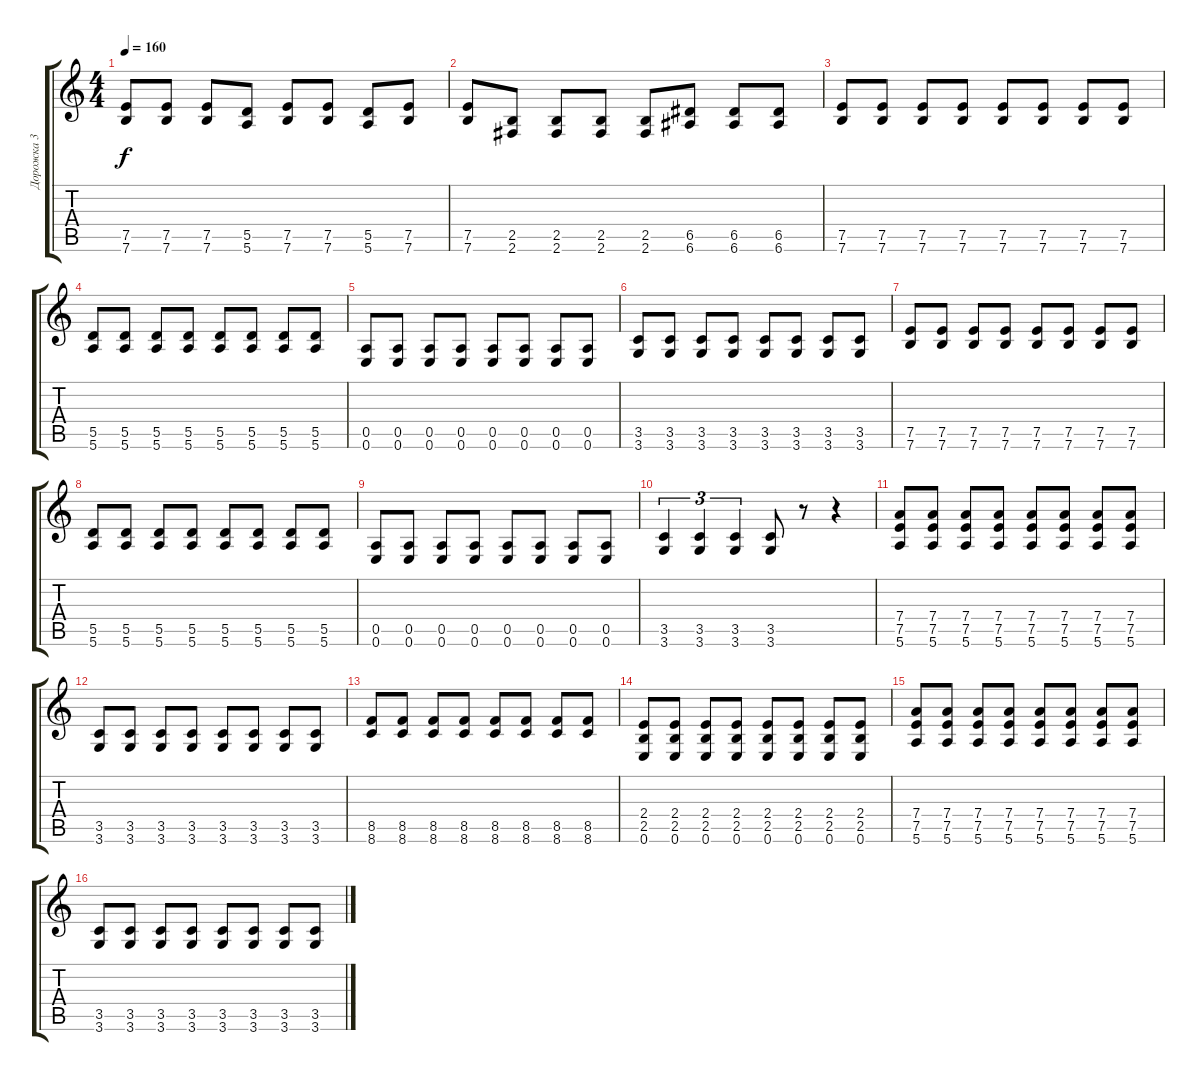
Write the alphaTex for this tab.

\track ("Дорожка 3" "Дорожка 3") {instrument overdrivenguitar}
\staff {score tabs}
\tuning (E4 B3 G3 D3 A2 E2) {hide}
\ts (4 4)
\tempo 160
\clef g2
\ks c
(7.5 7.6).8{dy f} (7.5 7.6).8 (7.5 7.6).8 (5.5 5.6).8 (7.5 7.6).8 (7.5 7.6).8 (5.5 5.6).8 (7.5 7.6).8 |
(7.5 7.6).8 (2.5 2.6).8 (2.5 2.6).8 (2.5 2.6).8 (2.5 2.6).8 (6.5 6.6).8 (6.5 6.6).8 (6.5 6.6).8 |
(7.5 7.6).8 (7.5 7.6).8 (7.5 7.6).8 (7.5 7.6).8 (7.5 7.6).8 (7.5 7.6).8 (7.5 7.6).8 (7.5 7.6).8 |
(5.5 5.6).8 (5.5 5.6).8 (5.5 5.6).8 (5.5 5.6).8 (5.5 5.6).8 (5.5 5.6).8 (5.5 5.6).8 (5.5 5.6).8 |
(0.5 0.6).8 (0.5 0.6).8 (0.5 0.6).8 (0.5 0.6).8 (0.5 0.6).8 (0.5 0.6).8 (0.5 0.6).8 (0.5 0.6).8 |
(3.5 3.6).8 (3.5 3.6).8 (3.5 3.6).8 (3.5 3.6).8 (3.5 3.6).8 (3.5 3.6).8 (3.5 3.6).8 (3.5 3.6).8 |
(7.5 7.6).8 (7.5 7.6).8 (7.5 7.6).8 (7.5 7.6).8 (7.5 7.6).8 (7.5 7.6).8 (7.5 7.6).8 (7.5 7.6).8 |
(5.5 5.6).8 (5.5 5.6).8 (5.5 5.6).8 (5.5 5.6).8 (5.5 5.6).8 (5.5 5.6).8 (5.5 5.6).8 (5.5 5.6).8 |
(0.5 0.6).8 (0.5 0.6).8 (0.5 0.6).8 (0.5 0.6).8 (0.5 0.6).8 (0.5 0.6).8 (0.5 0.6).8 (0.5 0.6).8 |
(3.5 3.6).4{tu (3 2)} (3.5 3.6).4{tu (3 2)} (3.5 3.6).4{tu (3 2)} (3.5 3.6).8 r.8 r.4 |
(7.4 7.5 5.6).8 (7.4 7.5 5.6).8 (7.4 7.5 5.6).8 (7.4 7.5 5.6).8 (7.4 7.5 5.6).8 (7.4 7.5 5.6).8 (7.4 7.5 5.6).8 (7.4 7.5 5.6).8 |
(3.5 3.6).8 (3.5 3.6).8 (3.5 3.6).8 (3.5 3.6).8 (3.5 3.6).8 (3.5 3.6).8 (3.5 3.6).8 (3.5 3.6).8 |
(8.5 8.6).8 (8.5 8.6).8 (8.5 8.6).8 (8.5 8.6).8 (8.5 8.6).8 (8.5 8.6).8 (8.5 8.6).8 (8.5 8.6).8 |
(2.4 2.5 0.6).8 (2.4 2.5 0.6).8 (2.4 2.5 0.6).8 (2.4 2.5 0.6).8 (2.4 2.5 0.6).8 (2.4 2.5 0.6).8 (2.4 2.5 0.6).8 (2.4 2.5 0.6).8 |
(7.4 7.5 5.6).8 (7.4 7.5 5.6).8 (7.4 7.5 5.6).8 (7.4 7.5 5.6).8 (7.4 7.5 5.6).8 (7.4 7.5 5.6).8 (7.4 7.5 5.6).8 (7.4 7.5 5.6).8 |
(3.5 3.6).8 (3.5 3.6).8 (3.5 3.6).8 (3.5 3.6).8 (3.5 3.6).8 (3.5 3.6).8 (3.5 3.6).8 (3.5 3.6).8
